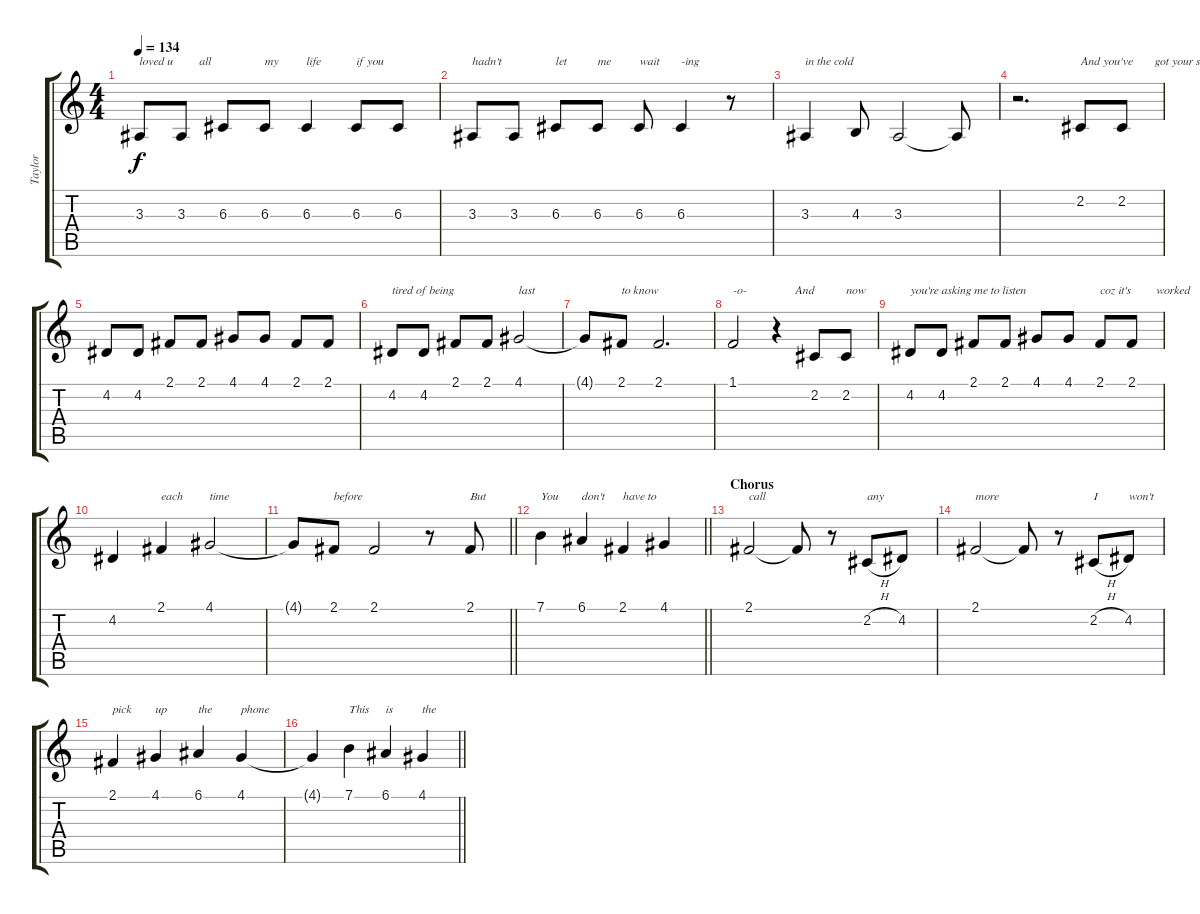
\track ("Taylor" "Taylor") {instrument ocarina}
\staff {score tabs}
\tuning (E4 B3 G3 D3 A2 E2) {hide}
\ts (4 4)
\tempo 134
\clef g2
\ks c
3.3.8{txt "loved u" dy f} 3.3.8{txt "      all"} 6.3.8 6.3.8{txt "my "} 6.3.4{txt "life"} 6.3.8{txt "if you"} 6.3.8 |
3.3.8{txt "hadn't"} 3.3.8 6.3.8{txt "let"} 6.3.8{txt "me"} 6.3.8{txt "wait"} 6.3.4{txt "-ing"} r.8 |
3.3.4{txt "in the cold"} 4.3.8 3.3.2 3.3{t}.8 |
r.2{d} 2.2.8{txt "And you've"} 2.2.8{txt "           got your share   of   secrets   and I'm"} |
4.2.8 4.2.8 2.1.8 2.1.8 4.1.8 4.1.8 2.1.8 2.1.8 |
4.2.8{txt "tired of being"} 4.2.8 2.1.8 2.1.8 4.1.2{txt "last"} |
4.1{t}.8 2.1.8{txt "to know"} 2.1.2{d} |
1.1.2{txt "-o-"} r.4{txt "      And  "} 2.2.8 2.2.8{txt "now"} |
4.2.8{txt "you're asking me to listen"} 4.2.8 2.1.8 2.1.8 4.1.8 4.1.8 2.1.8{txt "coz it's"} 2.1.8{txt "        worked"} |
4.2.4 2.1.4{txt "each"} 4.1.2{txt "time"} |
\barLineRight lightlight
4.1{t}.8 2.1.8{txt "before"} 2.1.2 r.8 2.1.8{txt "But"} |
\barLineRight lightlight
7.1.4{txt "You"} 6.1.4{txt "don't"} 2.1.4{txt "have to"} 4.1.4 |
\section ("" "Chorus")
2.1.2{txt "call"} 2.1{t}.8 r.8 2.2{h}.8{txt "any"} 4.2.8 |
2.1.2{txt "more"} 2.1{t}.8 r.8 2.2{h}.8{txt "I"} 4.2.8{txt "won't"} |
2.1.4{txt "pick"} 4.1.4{txt "up"} 6.1.4{txt "the"} 4.1.4{txt "phone"} |
\barLineRight lightlight
4.1{t}.4 7.1.4{txt "This"} 6.1.4{txt "is "} 4.1.4{txt "the"}
